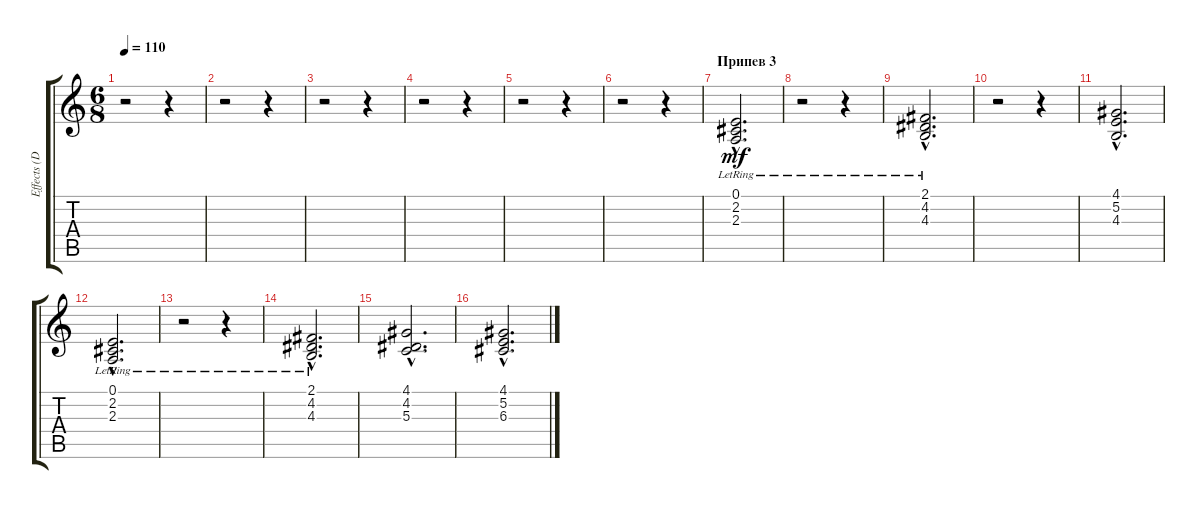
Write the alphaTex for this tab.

\track ("Effects (Derzhavin)" "Effects (D") {instrument fx7echoes}
\staff {score tabs}
\tuning (E4 B3 G3 D3 A2 E2) {hide}
\ts (6 8)
\tempo 110
\clef g2
\ks c
r.2{dy mf} r.4 |
r.2 r.4 |
r.2 r.4 |
r.2 r.4 |
r.2 r.4 |
r.2 r.4 |
\section ("" "Припев 3")
(0.1{hac lr} 2.2{hac lr} 2.3{hac lr}).2{d} |
r.2 r.4 |
(2.1{hac lr} 4.2{hac lr} 4.3{hac lr}).2{d} |
r.2 r.4 |
(4.1{hac} 5.2{hac} 4.3{hac}).2{d} |
(0.1{hac lr} 2.2{hac lr} 2.3{hac lr}).2{d} |
r.2 r.4 |
(2.1{hac lr} 4.2{hac lr} 4.3{hac lr}).2{d} |
(4.1{hac} 4.2{hac} 5.3{hac}).2{d} |
(4.1{hac} 5.2{hac} 6.3{hac}).2{d}
